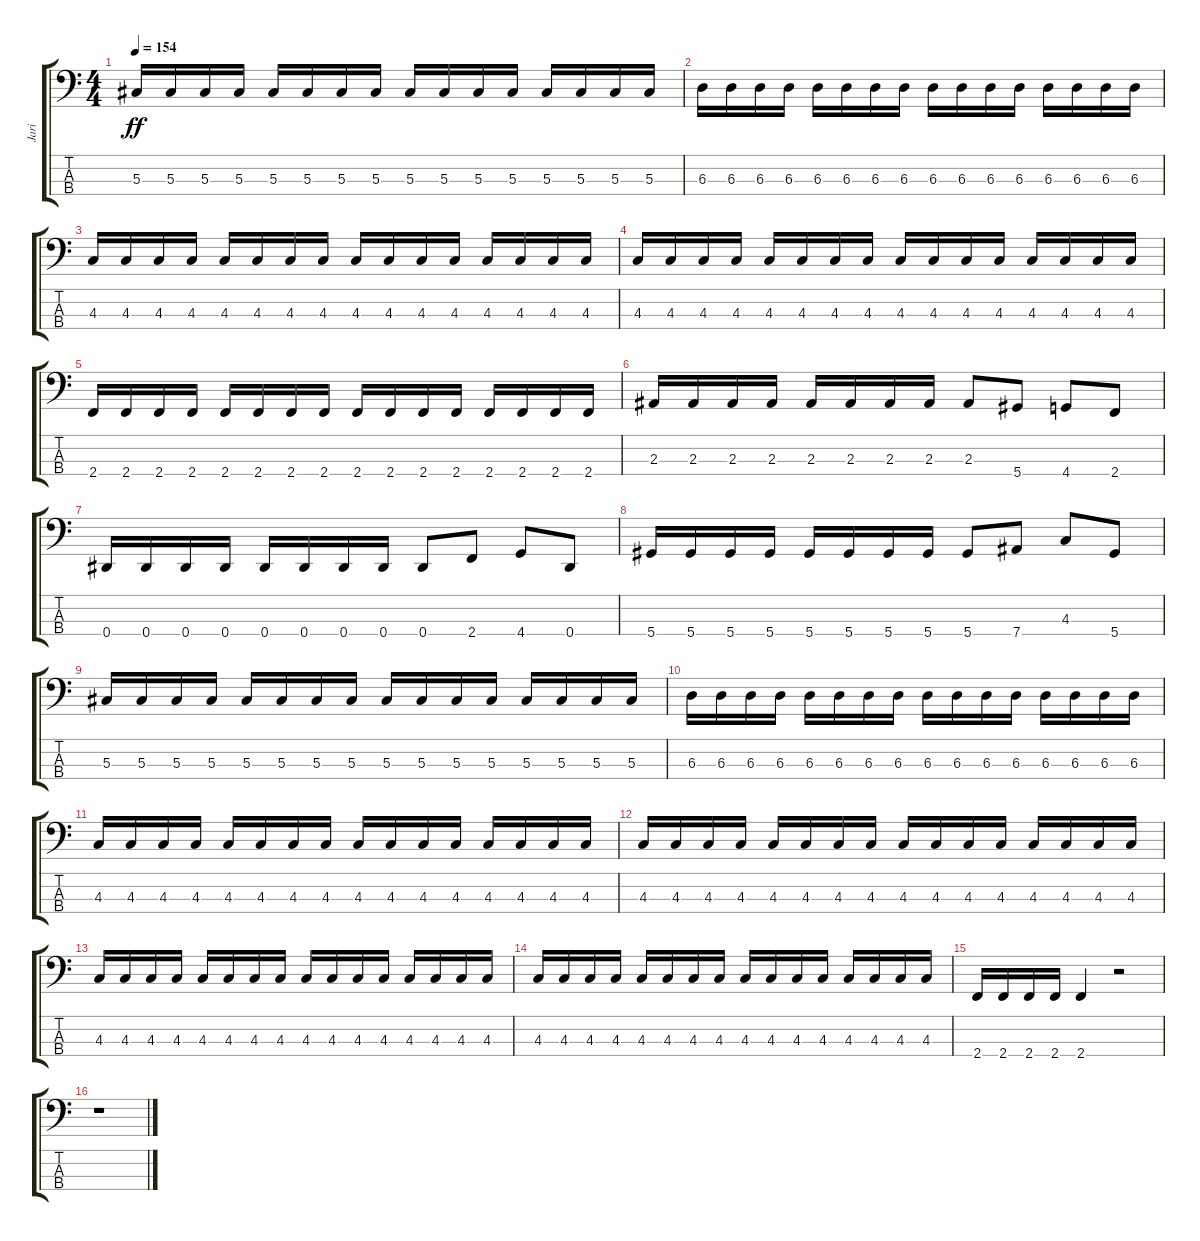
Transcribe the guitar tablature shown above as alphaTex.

\track ("Jari" "Jari") {instrument electricbassfinger}
\staff {score tabs}
\tuning (Gb2 Db2 Ab1 Eb1) {hide}
\ts (4 4)
\tempo 154
\clef f4
\ks c
5.3.16{dy ff} 5.3.16 5.3.16 5.3.16 5.3.16 5.3.16 5.3.16 5.3.16 5.3.16 5.3.16 5.3.16 5.3.16 5.3.16 5.3.16 5.3.16 5.3.16 |
6.3.16 6.3.16 6.3.16 6.3.16 6.3.16 6.3.16 6.3.16 6.3.16 6.3.16 6.3.16 6.3.16 6.3.16 6.3.16 6.3.16 6.3.16 6.3.16 |
4.3.16 4.3.16 4.3.16 4.3.16 4.3.16 4.3.16 4.3.16 4.3.16 4.3.16 4.3.16 4.3.16 4.3.16 4.3.16 4.3.16 4.3.16 4.3.16 |
4.3.16 4.3.16 4.3.16 4.3.16 4.3.16 4.3.16 4.3.16 4.3.16 4.3.16 4.3.16 4.3.16 4.3.16 4.3.16 4.3.16 4.3.16 4.3.16 |
2.4.16 2.4.16 2.4.16 2.4.16 2.4.16 2.4.16 2.4.16 2.4.16 2.4.16 2.4.16 2.4.16 2.4.16 2.4.16 2.4.16 2.4.16 2.4.16 |
2.3.16 2.3.16 2.3.16 2.3.16 2.3.16 2.3.16 2.3.16 2.3.16 2.3.8 5.4.8 4.4.8 2.4.8 |
0.4.16 0.4.16 0.4.16 0.4.16 0.4.16 0.4.16 0.4.16 0.4.16 0.4.8 2.4.8 4.4.8 0.4.8 |
5.4.16 5.4.16 5.4.16 5.4.16 5.4.16 5.4.16 5.4.16 5.4.16 5.4.8 7.4.8 4.3.8 5.4.8 |
5.3.16 5.3.16 5.3.16 5.3.16 5.3.16 5.3.16 5.3.16 5.3.16 5.3.16 5.3.16 5.3.16 5.3.16 5.3.16 5.3.16 5.3.16 5.3.16 |
6.3.16 6.3.16 6.3.16 6.3.16 6.3.16 6.3.16 6.3.16 6.3.16 6.3.16 6.3.16 6.3.16 6.3.16 6.3.16 6.3.16 6.3.16 6.3.16 |
4.3.16 4.3.16 4.3.16 4.3.16 4.3.16 4.3.16 4.3.16 4.3.16 4.3.16 4.3.16 4.3.16 4.3.16 4.3.16 4.3.16 4.3.16 4.3.16 |
4.3.16 4.3.16 4.3.16 4.3.16 4.3.16 4.3.16 4.3.16 4.3.16 4.3.16 4.3.16 4.3.16 4.3.16 4.3.16 4.3.16 4.3.16 4.3.16 |
4.3.16 4.3.16 4.3.16 4.3.16 4.3.16 4.3.16 4.3.16 4.3.16 4.3.16 4.3.16 4.3.16 4.3.16 4.3.16 4.3.16 4.3.16 4.3.16 |
4.3.16 4.3.16 4.3.16 4.3.16 4.3.16 4.3.16 4.3.16 4.3.16 4.3.16 4.3.16 4.3.16 4.3.16 4.3.16 4.3.16 4.3.16 4.3.16 |
2.4.16 2.4.16 2.4.16 2.4.16 2.4.4 r.2 |
r.1
